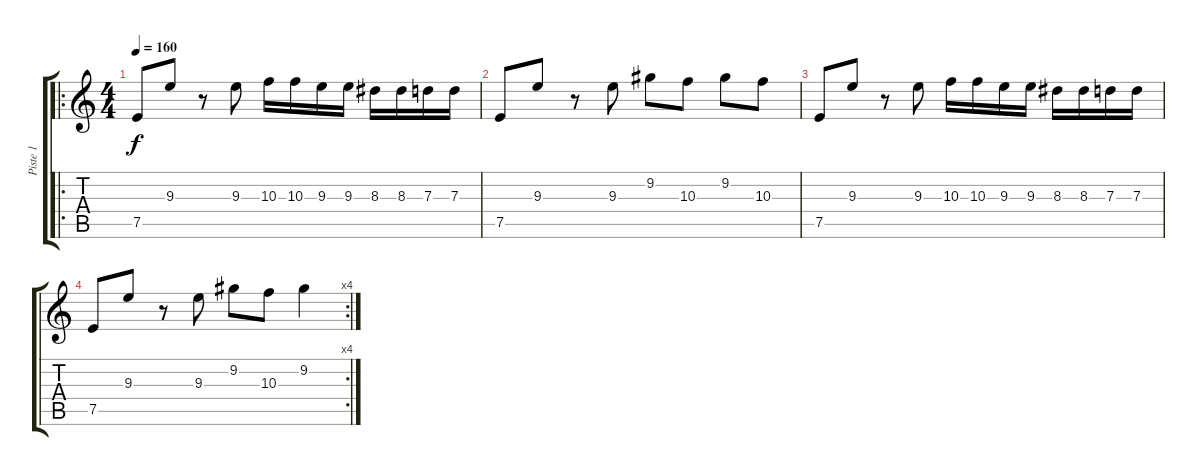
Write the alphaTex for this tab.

\track ("Piste 1" "Piste 1") {instrument distortionguitar}
\staff {score tabs}
\tuning (E4 B3 G3 D3 A2 E2) {hide}
\ro
\ts (4 4)
\tempo 160
\clef g2
\ks c
7.5.8{dy f instrument distortionguitar} 9.3.8 r.8 9.3.8 10.3.16 10.3.16 9.3.16 9.3.16 8.3.16 8.3.16 7.3.16 7.3.16 |
7.5.8 9.3.8 r.8 9.3.8 9.2.8 10.3.8 9.2.8 10.3.8 |
7.5.8 9.3.8 r.8 9.3.8 10.3.16 10.3.16 9.3.16 9.3.16 8.3.16 8.3.16 7.3.16 7.3.16 |
\rc 4
7.5.8 9.3.8 r.8 9.3.8 9.2.8 10.3.8 9.2.4
